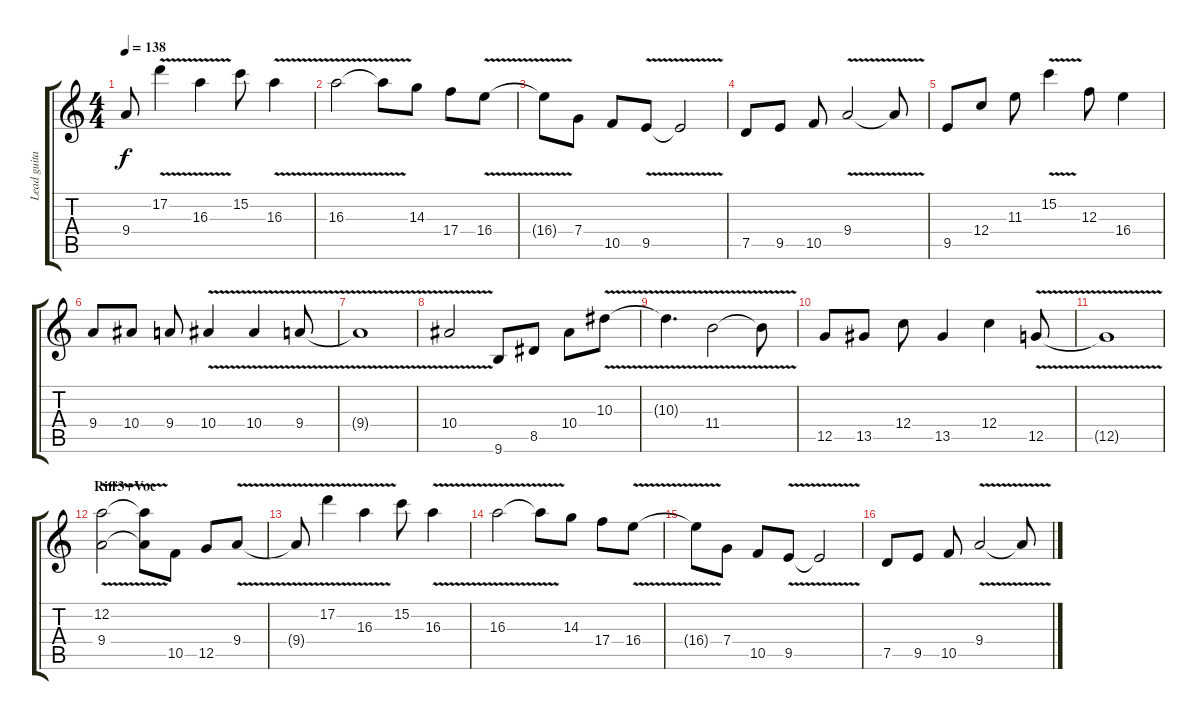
\track ("Lead guitar 1" "Lead guita") {instrument overdrivenguitar}
\staff {score tabs}
\tuning (D4 A3 F3 C3 G2 D2) {hide}
\ts (4 4)
\tempo 138
\clef g2
\ks c
9.4{t}.8{dy f} 17.2{v}.4 16.3{v}.4 15.2.8 16.3{v}.4 |
16.3{v}.2 16.3{t}.8 14.3.8 17.4.8 16.4{v}.8 |
16.4{t}.8 7.4.8 10.5.8 9.5{v}.8 9.5{t}.2 |
7.5.8 9.5.8 10.5.8 9.4{v}.2 9.4{t}.8 |
9.5.8 12.4.8 11.3.8 15.2{v}.4 12.3.8 16.4.4 |
9.4.8 10.4.8 9.4.8 10.4{v}.4 10.4{v}.4 9.4{v}.8 |
9.4{t}.1 |
10.4{v}.2 9.6.8 8.5.8 10.4.8 10.3{v}.8 |
10.3{t}.4{d} 11.4{v}.2 11.4{t}.8 |
12.5.8 13.5.8 12.4.8 13.5.4 12.4.4 12.5{v}.8 |
12.5{t}.1 |
\section ("" "Riff3+Voc")
(12.2{v} 9.4).2 (12.2{t} 9.4{t}).8 10.5.8 12.5.8 9.4{v}.8 |
9.4{t}.8 17.2{v}.4 16.3{v}.4 15.2.8 16.3{v}.4 |
16.3{v}.2 16.3{t}.8 14.3.8 17.4.8 16.4{v}.8 |
16.4{t}.8 7.4.8 10.5.8 9.5{v}.8 9.5{t}.2 |
7.5.8 9.5.8 10.5.8 9.4{v}.2 9.4{t}.8
